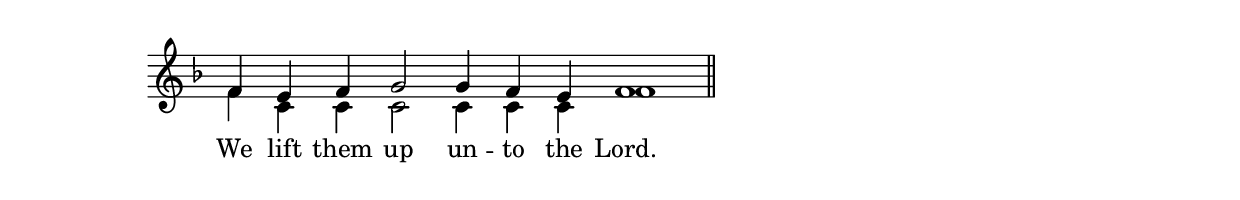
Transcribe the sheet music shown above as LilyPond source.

\version "2.24.4"




keyTime = { \key f \major}
cadenzaMeasure = {
  \cadenzaOff
  \partial 1024 s1024
  \cadenzaOn

}

SopMusic    = \relative { 
    \override Score.BarNumber.break-visibility = #all-visible
    \cadenzaOn
    f'4 e f g2 g4 f e f1 \cadenzaMeasure \section

}

BassMusic   = \relative {
    \override Score.BarNumber.break-visibility = #all-visible
    \cadenzaOn
    f'4 c c c2 c4 c c f1 \cadenzaMeasure \section
}

VerseOne = \lyricmode {
    We lift them up un -- to the Lord.
    }


\score {
    \new Staff %\with {midiInstrument = "choir aahs"} 
    <<
        \clef "treble"
        \new Voice = "Sop"  { \voiceOne \keyTime \SopMusic}
        \new Voice = "Bass"  { \voiceTwo \keyTime \BassMusic}

        \new Lyrics \lyricsto "Sop" { \VerseOne }
    >>
    \layout {
    \context {
        \Score
            \omit BarNumber
            \override SpacingSpanner.common-shortest-duration = #(ly:make-moment 1/16)

    }
    \context {
        \Staff
            \remove Time_signature_engraver
    }
    \context {
        \Lyrics
            \override LyricSpace.minimum-distance = #1.0
    }
    }
    \midi {
        \tempo 4 = 120
    }
}





